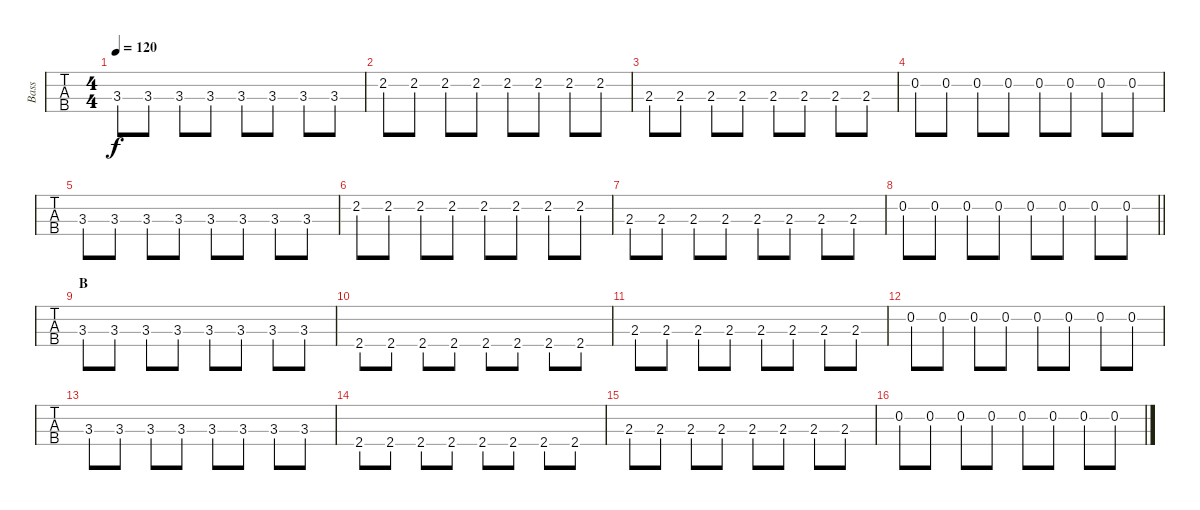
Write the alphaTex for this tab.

\track ("Bass" "Bass") {instrument electricbassfinger}
\staff {tabs}
\tuning (G2 D2 A1 D1) {hide}
\ts (4 4)
\tempo 120
\clef f4
\ks g
3.3.8{dy f} 3.3.8 3.3.8 3.3.8 3.3.8 3.3.8 3.3.8 3.3.8 |
2.2.8 2.2.8 2.2.8 2.2.8 2.2.8 2.2.8 2.2.8 2.2.8 |
2.3.8 2.3.8 2.3.8 2.3.8 2.3.8 2.3.8 2.3.8 2.3.8 |
0.2.8 0.2.8 0.2.8 0.2.8 0.2.8 0.2.8 0.2.8 0.2.8 |
3.3.8 3.3.8 3.3.8 3.3.8 3.3.8 3.3.8 3.3.8 3.3.8 |
2.2.8 2.2.8 2.2.8 2.2.8 2.2.8 2.2.8 2.2.8 2.2.8 |
2.3.8 2.3.8 2.3.8 2.3.8 2.3.8 2.3.8 2.3.8 2.3.8 |
\barLineRight lightlight
0.2.8 0.2.8 0.2.8 0.2.8 0.2.8 0.2.8 0.2.8 0.2.8 |
\section ("" "B")
3.3.8 3.3.8 3.3.8 3.3.8 3.3.8 3.3.8 3.3.8 3.3.8 |
2.4.8 2.4.8 2.4.8 2.4.8 2.4.8 2.4.8 2.4.8 2.4.8 |
2.3.8 2.3.8 2.3.8 2.3.8 2.3.8 2.3.8 2.3.8 2.3.8 |
0.2.8 0.2.8 0.2.8 0.2.8 0.2.8 0.2.8 0.2.8 0.2.8 |
3.3.8 3.3.8 3.3.8 3.3.8 3.3.8 3.3.8 3.3.8 3.3.8 |
2.4.8 2.4.8 2.4.8 2.4.8 2.4.8 2.4.8 2.4.8 2.4.8 |
2.3.8 2.3.8 2.3.8 2.3.8 2.3.8 2.3.8 2.3.8 2.3.8 |
0.2.8 0.2.8 0.2.8 0.2.8 0.2.8 0.2.8 0.2.8 0.2.8
